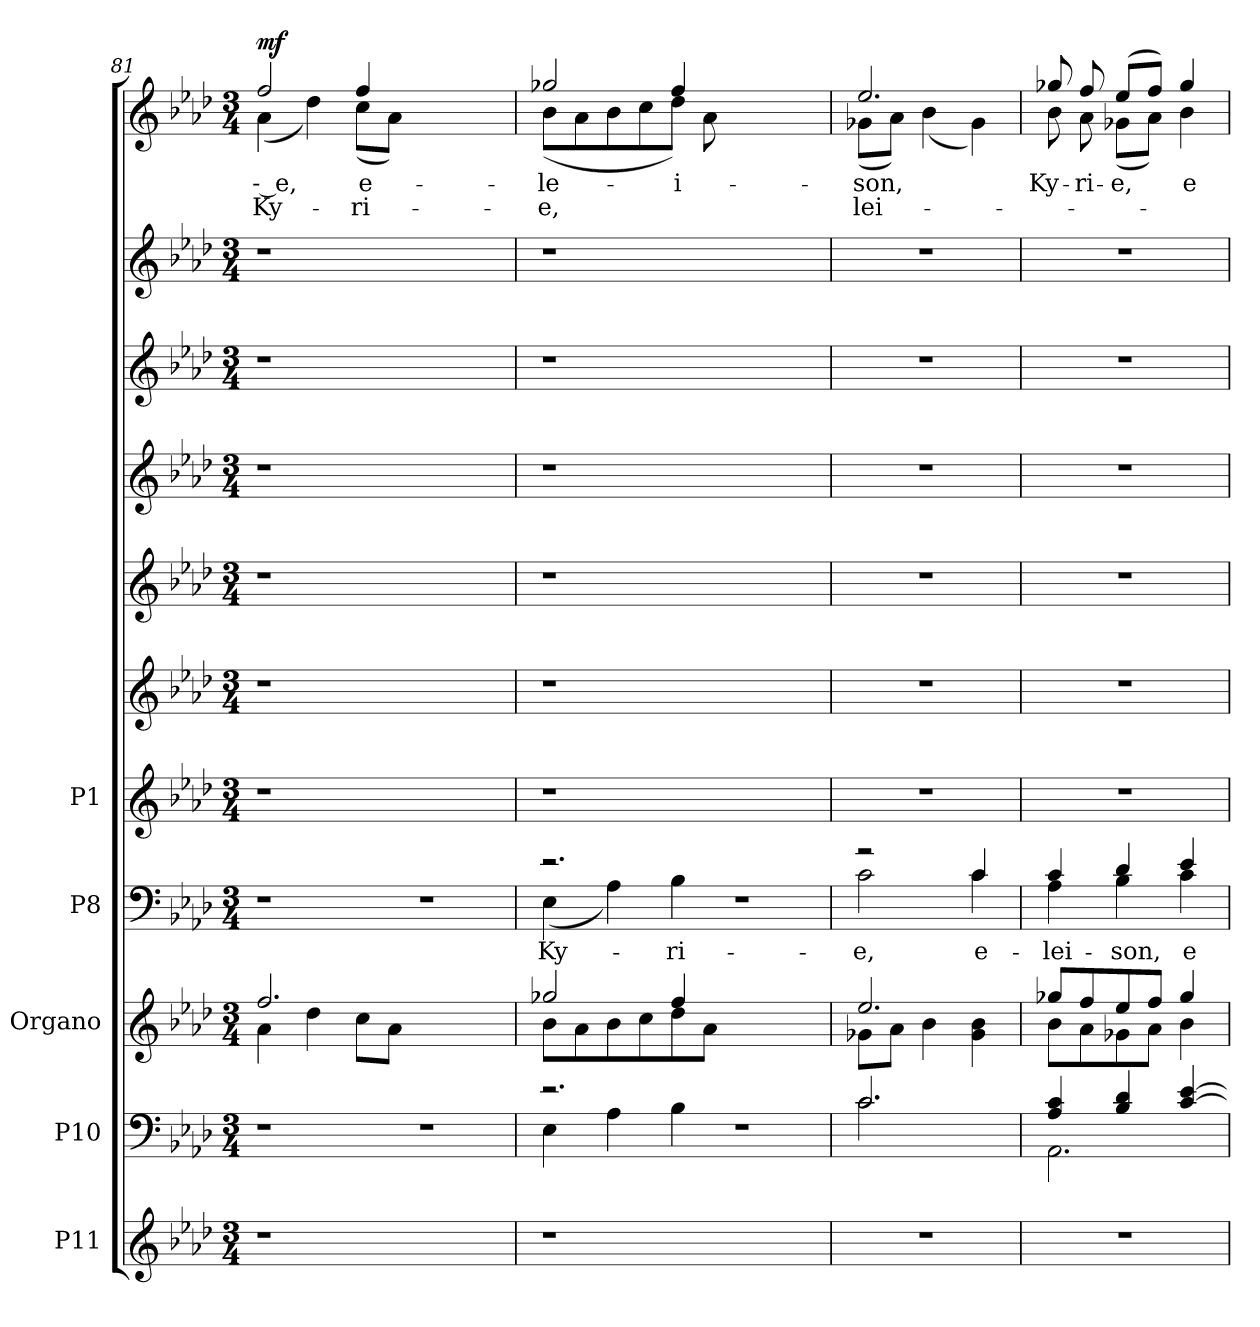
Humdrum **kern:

**kern	**kern	**kern	**kern	**text	**kern	**kern	**kern	**kern	**kern	**kern	**kern	**text	**text	**dynam
*part5	*part4	*part3	*part2	*part2	*part1	*part1	*part1	*part1	*part1	*part1	*part1	*part1	*part1	*part1
*staff11	*staff10	*staff9	*staff8	*staff8	*staff7	*staff6	*staff5	*staff4	*staff3	*staff2	*staff1	*staff1	*staff1	*staff1/2/3/4/5/6/7
*I"P11	*I"P10	*I"Organo	*I"P8	*	*I"P1	*	*	*	*	*	*	*	*	*
!!LO:LB:g=z
*clefG2	*clefF4	*clefG2	*clefF4	*	*clefG2	*clefG2	*clefG2	*clefG2	*clefG2	*clefG2	*clefG2	*	*	*
*k[b-e-a-d-]	*k[b-e-a-d-]	*k[b-e-a-d-]	*k[b-e-a-d-]	*	*k[b-e-a-d-]	*k[b-e-a-d-]	*k[b-e-a-d-]	*k[b-e-a-d-]	*k[b-e-a-d-]	*k[b-e-a-d-]	*k[b-e-a-d-]	*	*	*
*A-:	*A-:	*A-:	*A-:	*	*A-:	*A-:	*A-:	*A-:	*A-:	*A-:	*A-:	*	*	*
*M3/4	*M3/4	*M3/4	*M3/4	*	*M3/4	*M3/4	*M3/4	*M3/4	*M3/4	*M3/4	*M3/4	*	*	*
=81	=81	=81	=81	=81	=81	=81	=81	=81	=81	=81	=81	=81	=81	=81
!LO:N:vis=1	!LO:N:vis=1	!	!LO:N:vis=1	!	!LO:N:vis=1	!LO:N:vis=1	!LO:N:vis=1	!LO:N:vis=1	!LO:N:vis=1	!LO:N:vis=1	!	!	!	!
*	*	*^	*	*	*	*	*	*	*	*	*	*	*	*
!	!	!	!	!	!	!	!	!	!	!	!	!	!LO:LY:a:color=#000000	!LO:LY:b:color=#000000	!
*	*	*	*	*	*	*	*	*	*	*	*	*^	*	*	*
2.r	2.r	2.ffi/	4a-i\	2.r	.	2.r	2.r	2.r	2.r	2.r	2.r	2ffi/	(4a-i\	-- e,	Ky-	mf
.	.	.	4dd-i\	.	.	.	.	.	.	.	.	.	4dd-i\)	.	.	.
!	!	!	!	!	!	!	!	!	!	!	!	!	!	!LO:LY:a:color=#000000	!LO:LY:b:color=#000000	!
.	.	.	8cci\L	.	.	.	.	.	.	.	.	4ffi/	(8cci\L	e-	-ri-	.
.	.	.	8a-i\J	.	.	.	.	.	.	.	.	.	8a-i\J)	.	.	.
!	!LO:N:vis=1	!	!	!LO:N:vis=1	!	!	!	!	!	!	!	!	!	!	!	!
2.ryy	2.r	2.ryy	2.ryy	2.r	.	2.ryy	2.ryy	2.ryy	2.ryy	2.ryy	2.ryy	2.ryy	2.ryy	.	.	.
=82	=82	=82	=82	=82	=82	=82	=82	=82	=82	=82	=82	=82	=82	=82	=82	=82
!LO:N:vis=1	!LO:N:vis=1	!	!	!LO:N:vis=1	!	!	!	!	!	!	!	!	!	!	!	!
*	*^	*	*	*^	*	*	*	*	*	*	*	*	*	*	*	*
!	!	!	!	!	!	!	!LO:LY:b:color=#000000	!LO:N:vis=1	!LO:N:vis=1	!LO:N:vis=1	!LO:N:vis=1	!LO:N:vis=1	!LO:N:vis=1	!	!	!	!	!
!	!	!	!	!	!	!	!	!	!	!	!	!	!	!	!	!LO:LY:a:color=#000000	!LO:LY:b:color=#000000	!
2.r	2.r	4E-i\	2gg-Xi/	8b-i\L	2.r	(4E-i\	Ky-	2.r	2.r	2.r	2.r	2.r	2.r	2gg-Xi/	(8b-i\L	-le-	-e,	.
.	.	.	.	8a-i\	.	.	.	.	.	.	.	.	.	.	8a-i\	.	.	.
.	.	4A-i\	.	8b-i\	.	4A-i\)	.	.	.	.	.	.	.	.	8b-i\	.	.	.
.	.	.	.	8cci\	.	.	.	.	.	.	.	.	.	.	8cci\	.	.	.
!	!	!	!	!	!	!	!LO:LY:b:color=#000000	!	!	!	!	!	!	!	!	!	!	!
!	!	!	!	!	!	!	!	!	!	!	!	!	!	!	!	!LO:LY:a:color=#000000	!	!
.	.	4B-i\	4ffi/	8dd-i\	.	4B-i\	-ri-	.	.	.	.	.	.	4ffi/	8dd-i\J)	-i-	.	.
.	.	.	.	8a-i\J	.	.	.	.	.	.	.	.	.	.	8a-i\	.	.	.
!	!LO:N:vis=1	!	!	!	!LO:N:vis=1	!	!	!	!	!	!	!	!	!	!	!	!	!
2.ryy	2.r	2.ryy	2.ryy	2.ryy	2.r	2.ryy	.	2.ryy	2.ryy	2.ryy	2.ryy	2.ryy	2.ryy	2.ryy	2.ryy	.	.	.
=83	=83	=83	=83	=83	=83	=83	=83	=83	=83	=83	=83	=83	=83	=83	=83	=83	=83	=83
!LO:N:vis=1	!	!	!	!	!	!	!	!	!	!	!	!	!	!	!	!	!	!
!	!	!	!	!	!	!	!LO:LY:b:color=#000000	!LO:N:vis=1	!LO:N:vis=1	!LO:N:vis=1	!LO:N:vis=1	!LO:N:vis=1	!LO:N:vis=1	!	!	!	!	!
!	!	!	!	!	!	!	!	!	!	!	!	!	!	!	!	!LO:LY:a:color=#000000	!LO:LY:b:color=#000000	!
2.r	2.ci/	2.ci\	2.ee-i/	8g-Xi\L	2r	2ci\	-e,	2.r	2.r	2.r	2.r	2.r	2.r	2.ee-i/	(8g-Xi\L	-son,	-lei-	.
.	.	.	.	8a-i\J	.	.	.	.	.	.	.	.	.	.	8a-i\J)	.	.	.
.	.	.	.	4b-i\	.	.	.	.	.	.	.	.	.	.	(4b-i\	.	.	.
!	!	!	!	!	!	!	!LO:LY:a:color=#000000	!	!	!	!	!	!	!	!	!	!	!
.	.	.	.	4g-i\ 4b-i	4ci/	4ci\	e-	.	.	.	.	.	.	.	4g-i\)	.	.	.
=84	=84	=84	=84	=84	=84	=84	=84	=84	=84	=84	=84	=84	=84	=84	=84	=84	=84	=84
!LO:N:vis=1	!	!	!	!	!	!	!	!	!	!	!	!	!	!	!	!	!	!
!	!	!	!	!	!	!	!LO:LY:a:color=#000000	!LO:N:vis=1	!LO:N:vis=1	!LO:N:vis=1	!LO:N:vis=1	!LO:N:vis=1	!LO:N:vis=1	!	!	!	!	!
!	!	!	!	!	!	!	!	!	!	!	!	!	!	!	!	!LO:LY:b:color=#000000	!	!
2.r	4A-i/ 4ci	2.AA-i\	8gg-Xi/L	8b-i\L	4ci/	4A-i\	-lei-	2.r	2.r	2.r	2.r	2.r	2.r	8gg-Xi/	8b-i\	Ky-	.	.
!	!	!	!	!	!	!	!	!	!	!	!	!	!	!	!	!LO:LY:b:color=#000000	!	!
.	.	.	8ffi/	8a-i\	.	.	.	.	.	.	.	.	.	8ffi/	8a-i\	-ri-	.	.
!	!	!	!	!	!	!	!LO:LY:a:color=#000000	!	!	!	!	!	!	!	!	!	!	!
!	!	!	!	!	!	!	!	!	!	!	!	!	!	!	!	!LO:LY:b:color=#000000	!	!
.	4B-i/ 4d-i	.	8ee-i/	8g-Xi\	4d-i/	4B-i\	-son,	.	.	.	.	.	.	(8ee-i/L	(8g-Xi\L	-e,	.	.
.	.	.	8ffi/J	8a-i\J	.	.	.	.	.	.	.	.	.	8ffi/J)	8a-i\J)	.	.	.
!	!	!	!	!	!	!	!LO:LY:a:color=#000000	!	!	!	!	!	!	!	!	!	!	!
!	!	!	!	!	!	!	!	!	!	!	!	!	!	!	!	!LO:LY:b:color=#000000	!	!
.	[4ci/ [4e-i	.	4gg-i/	4b-i\	4e-i/	4ci\	e-	.	.	.	.	.	.	4gg-i/	4b-i\	e-	.	.
*	*v	*v	*	*	*v	*v	*	*	*	*	*	*	*	*v	*v	*	*	*
*	*	*v	*v	*	*	*	*	*	*	*	*	*	*	*	*
=	=	=	=	=	=	=	=	=	=	=	=	=	=	=
*-	*-	*-	*-	*-	*-	*-	*-	*-	*-	*-	*-	*-	*-	*-
